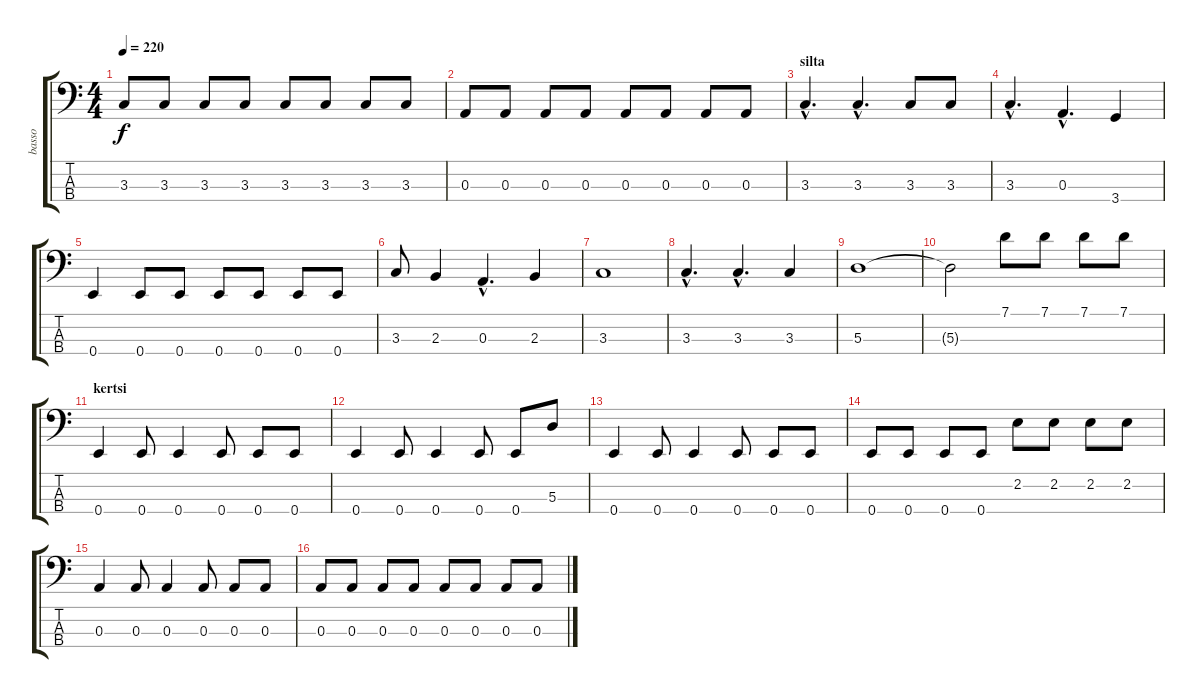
\track ("basso" "basso") {instrument electricbassfinger}
\staff {score tabs}
\tuning (G2 D2 A1 E1) {hide}
\ts (4 4)
\tempo 220
\clef f4
\ks c
3.3.8{dy f} 3.3.8 3.3.8 3.3.8 3.3.8 3.3.8 3.3.8 3.3.8 |
0.3.8 0.3.8 0.3.8 0.3.8 0.3.8 0.3.8 0.3.8 0.3.8 |
\section ("" "silta")
3.3{hac}.4{d} 3.3{hac}.4{d} 3.3.8 3.3.8 |
3.3{hac}.4{d} 0.3{hac}.4{d} 3.4.4 |
0.4.4 0.4.8 0.4.8 0.4.8 0.4.8 0.4.8 0.4.8 |
3.3.8 2.3.4 0.3{hac}.4{d} 2.3.4 |
3.3.1 |
3.3{hac}.4{d} 3.3{hac}.4{d} 3.3.4 |
5.3.1 |
5.3{t}.2 7.1.8 7.1.8 7.1.8 7.1.8 |
\section ("" "kertsi")
0.4.4 0.4.8 0.4.4 0.4.8 0.4.8 0.4.8 |
0.4.4 0.4.8 0.4.4 0.4.8 0.4.8 5.3.8 |
0.4.4 0.4.8 0.4.4 0.4.8 0.4.8 0.4.8 |
0.4.8 0.4.8 0.4.8 0.4.8 2.2.8 2.2.8 2.2.8 2.2.8 |
0.3.4 0.3.8 0.3.4 0.3.8 0.3.8 0.3.8 |
0.3.8 0.3.8 0.3.8 0.3.8 0.3.8 0.3.8 0.3.8 0.3.8
